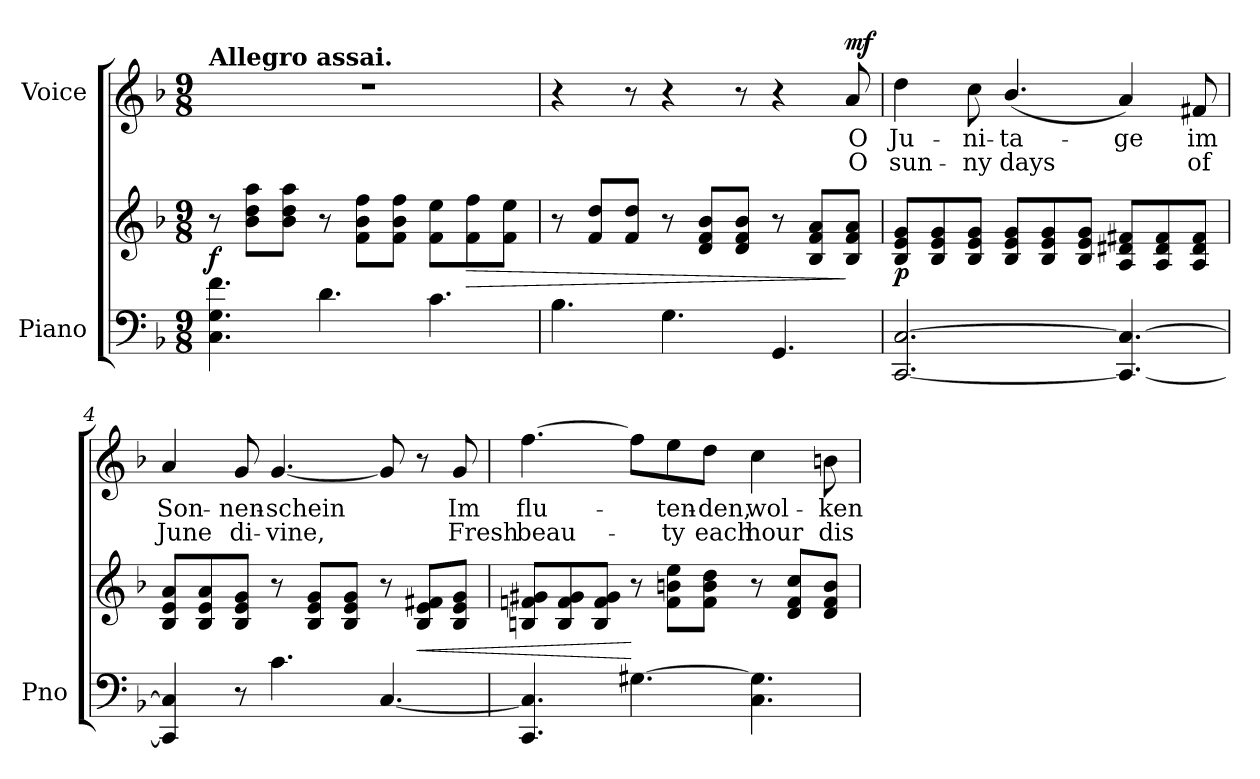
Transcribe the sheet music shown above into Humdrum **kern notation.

**kern	**kern	**dynam	**kern	**text	**text	**dynam
*part2	*part2	*part2	*part1	*part1	*part1	*part1
*staff3	*staff2	*staff2/3	*staff1	*staff1	*staff1	*staff1
*I"Piano	*	*	*I"Voice	*	*	*
*I'Pno	*	*	*	*	*	*
*clefF4	*clefG2	*	*clefG2	*	*	*
*k[b-]	*k[b-]	*	*k[b-]	*	*	*
*M9/8	*M9/8	*	*M9/8	*	*	*
=1	=1	=1	=1	=1	=1	=1
!	!	!	!LO:TX:a:B:t=Allegro assai.	!	!	!
!	!	!LO:DY:b	!	!	!	!
4.C\ 4.G\ 4.f\	8r	f	8%9r	.	.	.
.	8b-\ 8dd\ 8aa\L	.	.	.	.	.
.	8b-\ 8dd\ 8aa\J	.	.	.	.	.
4.d\	8r	.	.	.	.	.
.	8f\ 8b-\ 8ff\L	.	.	.	.	.
.	8f\ 8b-\ 8ff\J	.	.	.	.	.
4.c\	8f\ 8ee\L	.	.	.	.	.
!	!	!LO:HP:b	!	!	!	!
.	8f\ 8ff\	>	.	.	.	.
.	8f\ 8ee\J	.	.	.	.	.
=2	=2	=2	=2	=2	=2	=2
4.B-\	8r	.	4r	.	.	.
.	8f/ 8dd/L	.	.	.	.	.
.	8f/ 8dd/J	.	8r	.	.	.
4.G\	8r	.	4r	.	.	.
.	8d/ 8f/ 8b-/L	.	.	.	.	.
.	8d/ 8f/ 8b-/J	.	8r	.	.	.
4.GG/	8r	.	4r	.	.	.
.	8B-/ 8f/ 8a/L	.	.	.	.	.
!	!	!	!	!	!	!LO:DY:a
.	8B-/ 8f/ 8a/J	]	8a/	O	O	mf
=3	=3	=3	=3	=3	=3	=3
!	!	!LO:DY:b	!	!	!	!
[2.CC/ [2.C/	8B-/ 8e/ 8g/L	p	4dd\	Ju-	sun-	.
.	8B-/ 8e/ 8g/	.	.	.	.	.
.	8B-/ 8e/ 8g/J	.	8cc\	-ni-	-ny	.
.	8B-/ 8e/ 8g/L	.	(4.b-/	-ta-	days	.
.	8B-/ 8e/ 8g/	.	.	.	.	.
.	8B-/ 8e/ 8g/J	.	.	.	.	.
4.CC/_ 4.C/_	8A/ 8d#X/ 8f#X/L	.	4a/)	-ge	.	.
.	8A/ 8d#/ 8f#/	.	.	.	.	.
.	8A/ 8d#/ 8f#/J	.	8f#X/	im	of	.
=4	=4	=4	=4	=4	=4	=4
4CC/] 4C/]	8B-/ 8e/ 8a/L	.	4a/	Son-	June	.
.	8B-/ 8e/ 8a/	.	.	.	.	.
8r	8B-/ 8e/ 8g/J	.	8g/	-nen-	di-	.
4.c\	8r	.	[4.g/	-schein	-vine,	.
.	8B-/ 8e/ 8g/L	.	.	.	.	.
.	8B-/ 8e/ 8g/J	.	.	.	.	.
[>4.C/	8r	.	8g/]	.	.	.
!	!	!LO:HP:b	!	!	!	!
.	8B-/ 8e/ 8f#X/L	<	8r	.	.	.
.	8B-/ 8e/ 8g/J	.	8g/	Im	Fresh	.
=5	=5	=5	=5	=5	=5	=5
4.CC/ 4.C/]	8Bn/ 8fn/ 8g#X/L	.	[4.ff\	flu-	beau-	.
.	8B/ 8f/ 8g#/	.	.	.	.	.
.	8B/ 8f/ 8g#/J	.	.	.	.	.
[4.G#X\	8r	[	8ff\L]	.	.	.
.	8f\ 8bn\ 8ee\L	.	8ee\	-ten-	-ty	.
.	8f\ 8b\ 8dd\J	.	8dd\J	-den,	each	.
4.C\ 4.G#\]	8r	.	4cc\	wol-	hour	.
.	8d/ 8f/ 8cc/L	.	.	.	.	.
.	8d/ 8f/ 8b/J	.	8bn\	-ken-	dis-	.
=	=	=	=	=	=	=
*-	*-	*-	*-	*-	*-	*-
